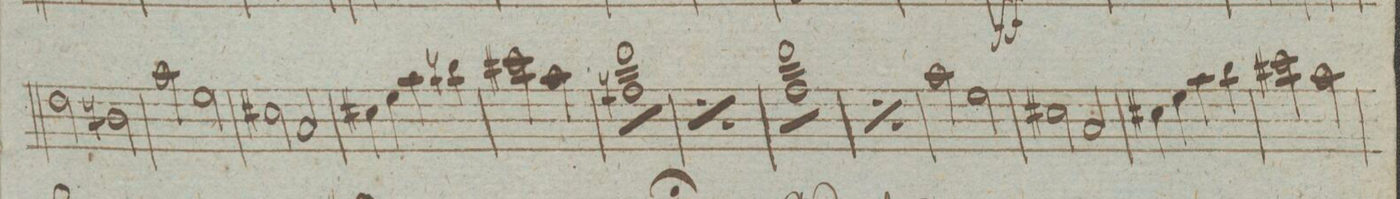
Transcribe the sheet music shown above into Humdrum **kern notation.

**kern	**dynam
*I"Violino Imo	*
*clefG2	*
*k[]	*
*met(c|)	*
*M4/4	*
2dd\	.
2bn\	.
=57	=57
2aa\	.
2ee\	.
=58	=58
2cc#X\	.
2a/	.
=59	=59
4cc#X\	.
4ee\	.
4aa\	.
4bbn\	.
=60	=60
2ccc#X\	.
2aa\	.
=61	=61
*tremolo	*
8ddd\ 8ffn\L	.
8ddd\ 8ffn\	.
8ddd\ 8ffn\	.
8ddd\ 8ffn\	.
8ddd\ 8ffn\	.
8ddd\ 8ffn\	.
8ddd\ 8ffn\	.
8ddd\ 8ffn\J	.
=62	=62
*rep	*
8ddd\ 8ffn\L	.
8ddd\ 8ffn\	.
8ddd\ 8ffn\	.
8ddd\ 8ffn\	.
8ddd\ 8ffn\	.
8ddd\ 8ffn\	.
8ddd\ 8ffn\	.
8ddd\ 8ffn\J	.
*Xrep	*
=63	=63
8ddd\ 8ff\L	.
8ddd\ 8ff\	.
8ddd\ 8ff\	.
8ddd\ 8ff\	.
8ddd\ 8ff\	.
8ddd\ 8ff\	.
8ddd\ 8ff\	.
8ddd\ 8ff\J	.
=64	=64
*rep	*
8ddd\ 8ff\L	.
8ddd\ 8ff\	.
8ddd\ 8ff\	.
8ddd\ 8ff\	.
8ddd\ 8ff\	.
8ddd\ 8ff\	.
8ddd\ 8ff\	.
8ddd\ 8ff\J	.
*Xrep	*
*Xtremolo	*
=65	=65
2aa\	.
2ee\	.
=66	=66
2cc#X\	.
2a/	.
=67	=67
4cc#X\	.
4ee\	.
4aa\	.
4bb\	.
=68	=68
2ccc#X\	.
2aa\	.
=69	=69
*-	*-
